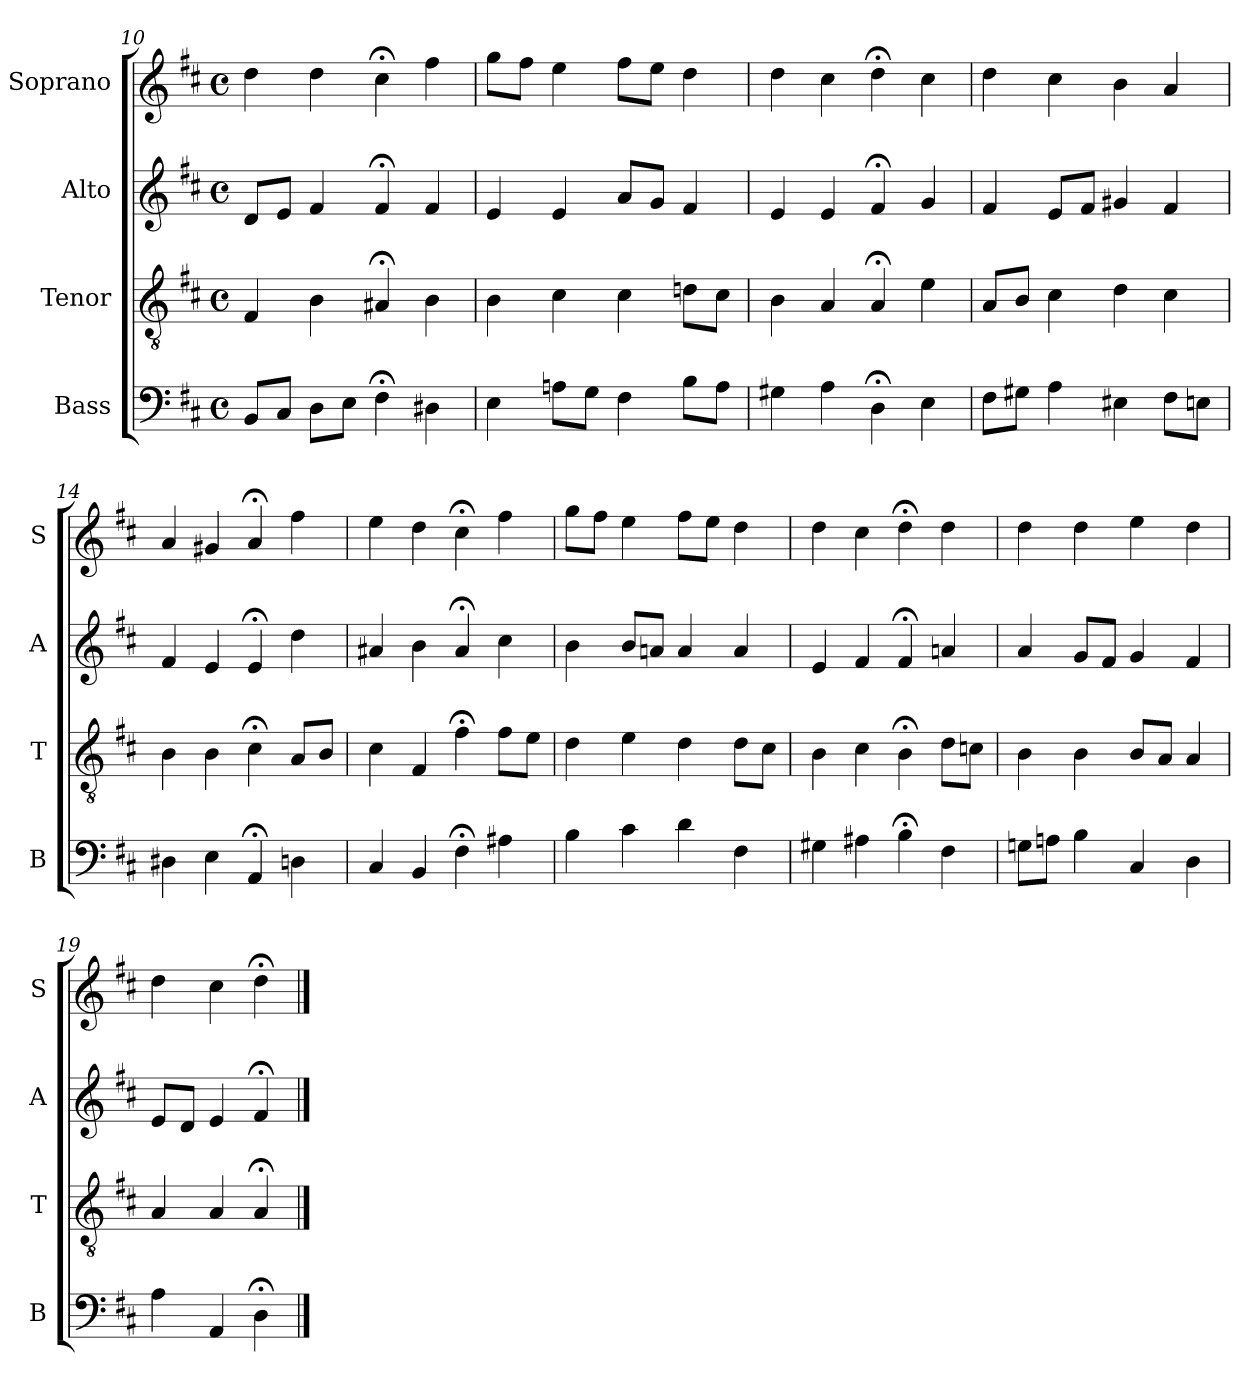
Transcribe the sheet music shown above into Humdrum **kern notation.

**kern	**kern	**kern	**kern
*part4	*part3	*part2	*part1
*staff4	*staff3	*staff2	*staff1
*I"Bass	*I"Tenor	*I"Alto	*I"Soprano
*I'B	*I'T	*I'A	*I'S
*clefF4	*clefGv2	*clefG2	*clefG2
*k[f#c#]	*k[f#c#]	*k[f#c#]	*k[f#c#]
*D:	*D:	*D:	*D:
*M4/4	*M4/4	*M4/4	*M4/4
*met(c)	*met(c)	*met(c)	*met(c)
=10	=10	=10	=10
8BBL	4F#	8dL	4dd
8C#J	.	8eJ	.
8DL	4B	4f#	4dd
8EJ	.	.	.
4F#;<	4A#X;<	4f#;<	4cc#;<
4D#X	4B	4f#	4ff#
=11	=11	=11	=11
4E	4B	4e	8ggL
.	.	.	8ff#J
8AnL	4c#	4e	4ee
8GJ	.	.	.
4F#	4c#	8aL	8ff#L
.	.	8gJ	8eeJ
8BL	8dnL	4f#	4dd
8AJ	8c#J	.	.
=12	=12	=12	=12
4G#Xi	4Bi	4ei	4ddi
4A	4A	4e	4cc#
4D;<	4A;<	4f#;<	4dd;<
4E	4e	4g	4cc#
=13	=13	=13	=13
8F#L	8AL	4f#	4dd
8G#XJ	8BJ	.	.
4A	4c#	8eL	4cc#
.	.	8f#J	.
4E#X	4d	4g#X	4b
8F#L	4c#	4f#	4a
8EnJ	.	.	.
=14	=14	=14	=14
4D#Xi	4Bi	4f#i	4ai
4E	4B	4e	4g#X
4AA;<	4c#;<	4e;<	4a;<
4Dn	8AL	4dd	4ff#
.	8BJ	.	.
=15	=15	=15	=15
4C#	4c#	4a#X	4ee
4BB	4F#	4b	4dd
4F#;<	4f#;<	4a#;<	4cc#;<
4A#X	8f#L	4cc#	4ff#
.	8eJ	.	.
=16	=16	=16	=16
4B	4d	4b	8ggL
.	.	.	8ff#J
4c#	4e	8bL	4ee
.	.	8anJ	.
4d	4d	4a	8ff#L
.	.	.	8eeJ
4F#	8dL	4a	4dd
.	8c#J	.	.
=17	=17	=17	=17
4G#Xi	4Bi	4ei	4ddi
4A#X	4c#	4f#	4cc#
4B;<	4B;<	4f#;<	4dd;<
4F#	8dL	4an	4dd
.	8cnJ	.	.
=18	=18	=18	=18
8GnL	4B	4a	4dd
8AnJ	.	.	.
4B	4B	8gL	4dd
.	.	8f#J	.
4C#	8BL	4g	4ee
.	8AJ	.	.
4D	4A	4f#	4dd
=19	=19	=19	=19
4A	4A	8eL	4dd
.	.	8dJ	.
4AA	4A	4e	4cc#
4D;<	4A;<	4f#;<	4dd;<
==	==	==	==
*-	*-	*-	*-
